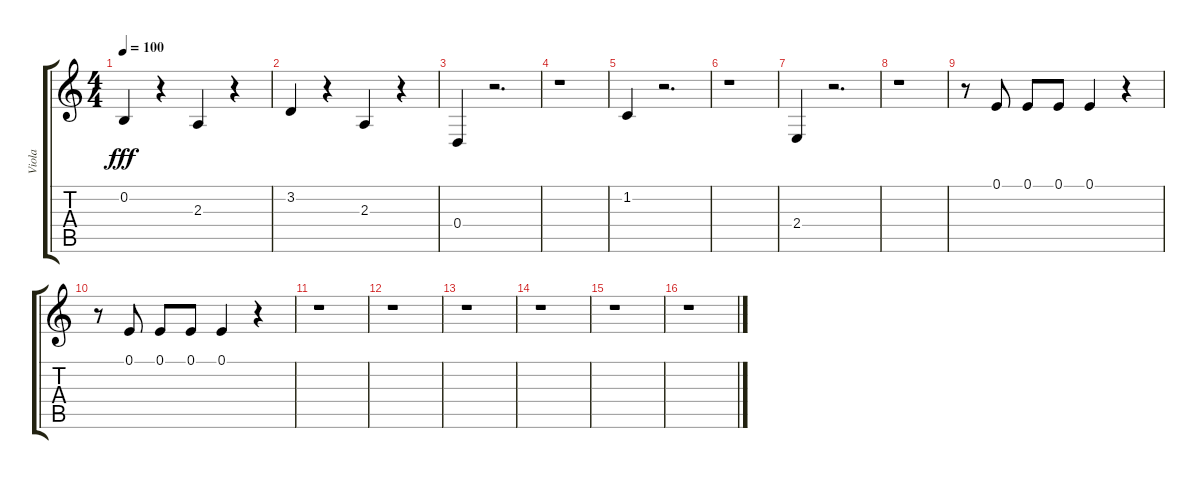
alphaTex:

\track ("Viola" "Viola") {instrument stringensemble1}
\staff {score tabs}
\tuning (E4 B3 G3 D3 A2 E2) {hide}
\ts (4 4)
\tempo 100
\clef g2
\ks c
0.2.4{dy fff} r.4 2.3.4 r.4 |
3.2.4 r.4 2.3.4 r.4 |
0.4.4 r.2{d} |
r.1 |
1.2.4 r.2{d} |
r.1 |
2.4.4 r.2{d} |
r.1 |
r.8 0.1.8 0.1.8 0.1.8 0.1.4 r.4 |
r.8 0.1.8 0.1.8 0.1.8 0.1.4 r.4 |
r.1 |
r.1 |
r.1 |
r.1 |
r.1 |
r.1
